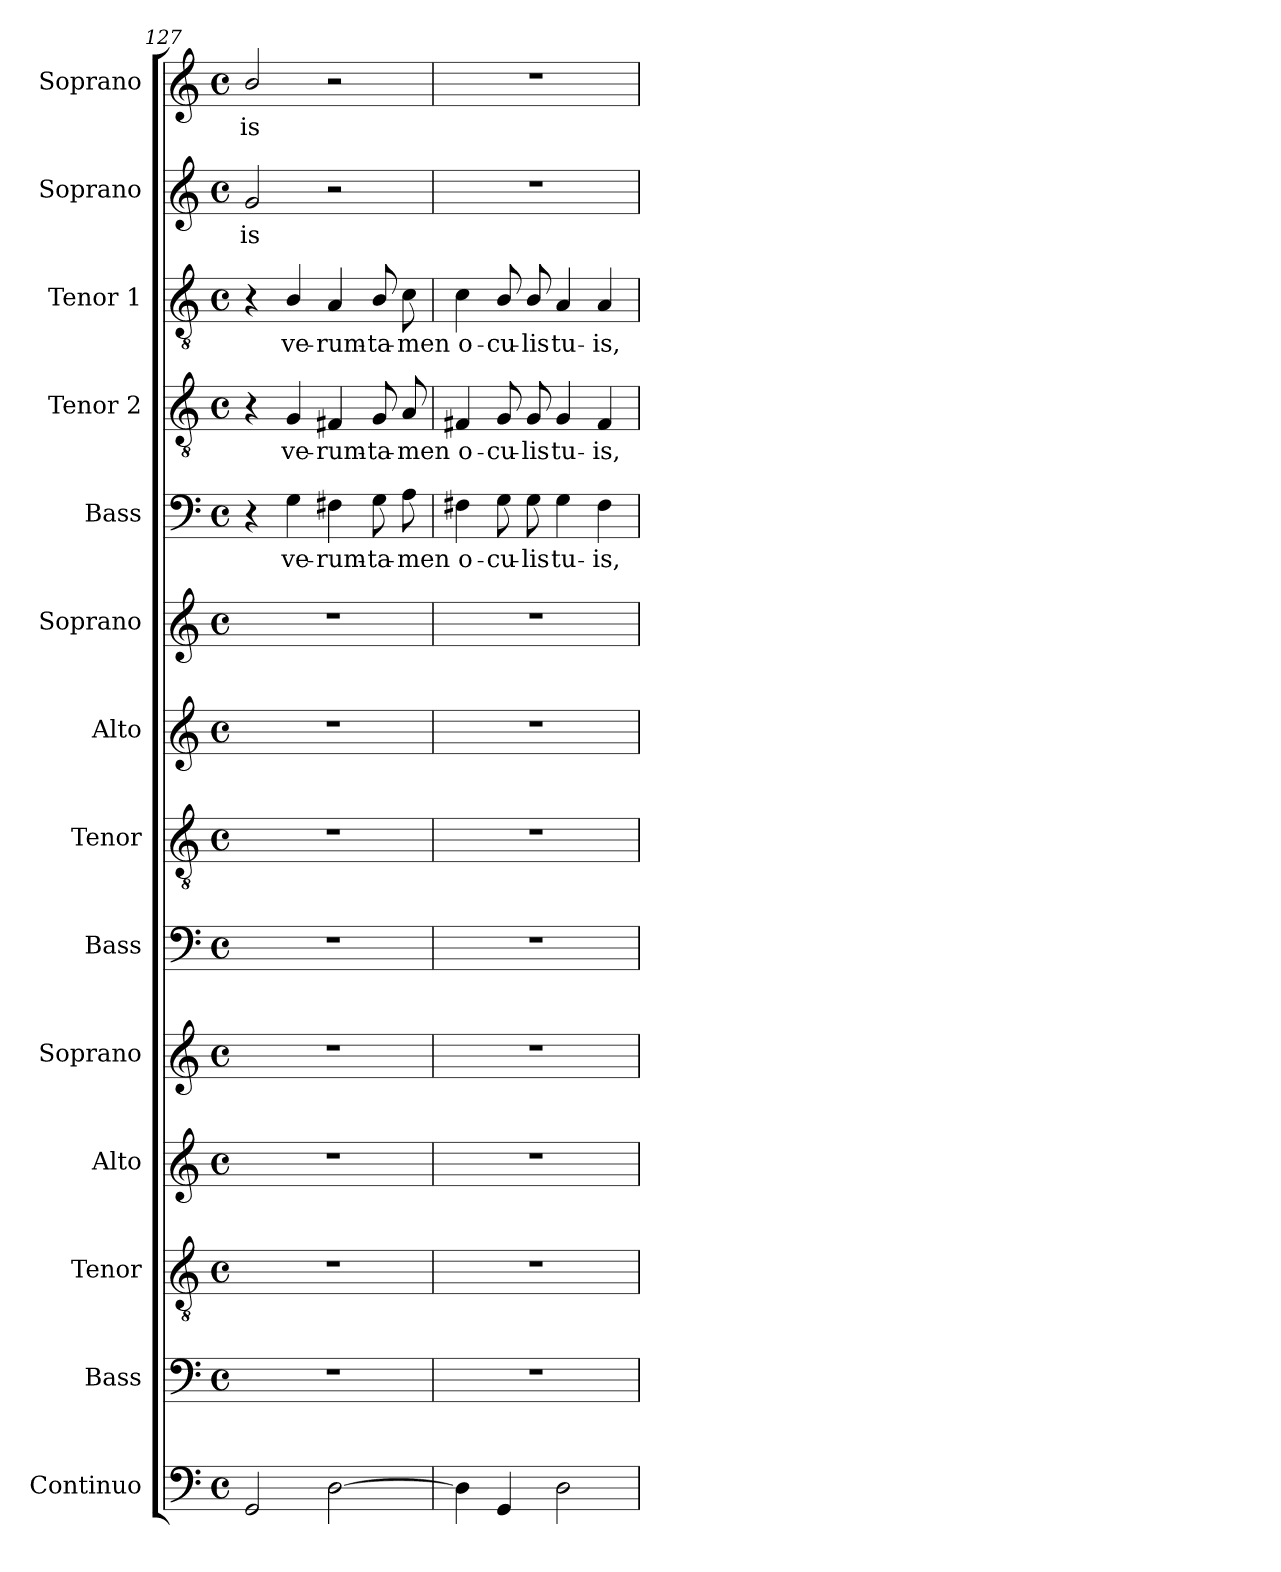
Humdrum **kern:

**kern	**kern	**kern	**kern	**kern	**kern	**kern	**kern	**kern	**kern	**text	**kern	**text	**kern	**text	**kern	**text	**kern	**text
*part14	*part13	*part12	*part11	*part10	*part9	*part8	*part7	*part6	*part5	*part5	*part4	*part4	*part3	*part3	*part2	*part2	*part1	*part1
*staff14	*staff13	*staff12	*staff11	*staff10	*staff9	*staff8	*staff7	*staff6	*staff5	*staff5	*staff4	*staff4	*staff3	*staff3	*staff2	*staff2	*staff1	*staff1
*I"Continuo	*I"Bass	*I"Tenor	*I"Alto	*I"Soprano	*I"Bass	*I"Tenor	*I"Alto	*I"Soprano	*I"Bass	*	*I"Tenor 2	*	*I"Tenor 1	*	*I"Soprano	*	*I"Soprano	*
*I'Cont.	*I'B.	*I'T.	*I'A.	*I'S.	*I'B.	*I'T.	*I'A.	*I'S.	*I'B.	*	*I'T2.	*	*I'T1.	*	*I'S.	*	*I'S.	*
*clefF4	*clefF4	*clefGv2	*clefG2	*clefG2	*clefF4	*clefGv2	*clefG2	*clefG2	*clefF4	*	*clefGv2	*	*clefGv2	*	*clefG2	*	*clefG2	*
*	*	*ITrd7c12	*	*	*	*ITrd7c12	*	*	*	*	*ITrd7c12	*	*ITrd7c12	*	*	*	*	*
*k[]	*k[]	*k[]	*k[]	*k[]	*k[]	*k[]	*k[]	*k[]	*k[]	*	*k[]	*	*k[]	*	*k[]	*	*k[]	*
*C:	*C:	*C:	*C:	*C:	*C:	*C:	*C:	*C:	*C:	*	*C:	*	*C:	*	*C:	*	*C:	*
*M4/4	*M4/4	*M4/4	*M4/4	*M4/4	*M4/4	*M4/4	*M4/4	*M4/4	*M4/4	*	*M4/4	*	*M4/4	*	*M4/4	*	*M4/4	*
*met(c)	*met(c)	*met(c)	*met(c)	*met(c)	*met(c)	*met(c)	*met(c)	*met(c)	*met(c)	*	*met(c)	*	*met(c)	*	*met(c)	*	*met(c)	*
=127	=127	=127	=127	=127	=127	=127	=127	=127	=127	=127	=127	=127	=127	=127	=127	=127	=127	=127
!	!	!	!	!	!	!	!	!	!	!	!	!	!	!	!	!LO:LY:b:color=#000000	!	!
!	!	!	!	!	!	!	!	!	!	!	!	!	!	!	!	!	!	!LO:LY:b:color=#000000
2GGi/	1r	1r	1r	1r	1r	1r	1r	1r	4r	.	4r	.	4r	.	2gi/	-is	2bi/	-is
!	!	!	!	!	!	!	!	!	!	!LO:LY:b:color=#000000	!	!	!	!	!	!	!	!
!	!	!	!	!	!	!	!	!	!	!	!	!LO:LY:b:color=#000000	!	!	!	!	!	!
!	!	!	!	!	!	!	!	!	!	!	!	!	!	!LO:LY:b:color=#000000	!	!	!	!
.	.	.	.	.	.	.	.	.	4Gi\	ve-	4GGi/	ve-	4BBi/	ve-	.	.	.	.
!	!	!	!	!	!	!	!	!	!	!LO:LY:b:color=#000000	!	!	!	!	!	!	!	!
!	!	!	!	!	!	!	!	!	!	!	!	!LO:LY:b:color=#000000	!	!	!	!	!	!
!	!	!	!	!	!	!	!	!	!	!	!	!	!	!LO:LY:b:color=#000000	!	!	!	!
[2Di\	.	.	.	.	.	.	.	.	4F#Xi\	-rum-	4FF#Xi/	-rum-	4AAi/	-rum-	2r	.	2r	.
!	!	!	!	!	!	!	!	!	!	!LO:LY:b:color=#000000	!	!	!	!	!	!	!	!
!	!	!	!	!	!	!	!	!	!	!	!	!LO:LY:b:color=#000000	!	!	!	!	!	!
!	!	!	!	!	!	!	!	!	!	!	!	!	!	!LO:LY:b:color=#000000	!	!	!	!
.	.	.	.	.	.	.	.	.	8Gi\	-ta-	8GGi/	-ta-	8BBi/	-ta-	.	.	.	.
!	!	!	!	!	!	!	!	!	!	!LO:LY:b:color=#000000	!	!	!	!	!	!	!	!
!	!	!	!	!	!	!	!	!	!	!	!	!LO:LY:b:color=#000000	!	!	!	!	!	!
!	!	!	!	!	!	!	!	!	!	!	!	!	!	!LO:LY:b:color=#000000	!	!	!	!
.	.	.	.	.	.	.	.	.	8Ai\	-men	8AAi/	-men	8Ci\	-men	.	.	.	.
=128	=128	=128	=128	=128	=128	=128	=128	=128	=128	=128	=128	=128	=128	=128	=128	=128	=128	=128
!	!	!	!	!	!	!	!	!	!	!LO:LY:b:color=#000000	!	!	!	!	!	!	!	!
!	!	!	!	!	!	!	!	!	!	!	!	!LO:LY:b:color=#000000	!	!	!	!	!	!
!	!	!	!	!	!	!	!	!	!	!	!	!	!	!LO:LY:b:color=#000000	!	!	!	!
4Di\]	1r	1r	1r	1r	1r	1r	1r	1r	4F#Xi\	o-	4FF#Xi/	o-	4Ci\	o-	1r	.	1r	.
!	!	!	!	!	!	!	!	!	!	!LO:LY:b:color=#000000	!	!	!	!	!	!	!	!
!	!	!	!	!	!	!	!	!	!	!	!	!LO:LY:b:color=#000000	!	!	!	!	!	!
!	!	!	!	!	!	!	!	!	!	!	!	!	!	!LO:LY:b:color=#000000	!	!	!	!
4GGi/	.	.	.	.	.	.	.	.	8Gi\	-cu-	8GGi/	-cu-	8BBi/	-cu-	.	.	.	.
!	!	!	!	!	!	!	!	!	!	!LO:LY:b:color=#000000	!	!	!	!	!	!	!	!
!	!	!	!	!	!	!	!	!	!	!	!	!LO:LY:b:color=#000000	!	!	!	!	!	!
!	!	!	!	!	!	!	!	!	!	!	!	!	!	!LO:LY:b:color=#000000	!	!	!	!
.	.	.	.	.	.	.	.	.	8Gi\	-lis	8GGi/	-lis	8BBi/	-lis	.	.	.	.
!	!	!	!	!	!	!	!	!	!	!LO:LY:b:color=#000000	!	!	!	!	!	!	!	!
!	!	!	!	!	!	!	!	!	!	!	!	!LO:LY:b:color=#000000	!	!	!	!	!	!
!	!	!	!	!	!	!	!	!	!	!	!	!	!	!LO:LY:b:color=#000000	!	!	!	!
2Di\	.	.	.	.	.	.	.	.	4Gi\	tu-	4GGi/	tu-	4AAi/	tu-	.	.	.	.
!	!	!	!	!	!	!	!	!	!	!LO:LY:b:color=#000000	!	!	!	!	!	!	!	!
!	!	!	!	!	!	!	!	!	!	!	!	!LO:LY:b:color=#000000	!	!	!	!	!	!
!	!	!	!	!	!	!	!	!	!	!	!	!	!	!LO:LY:b:color=#000000	!	!	!	!
.	.	.	.	.	.	.	.	.	4F#i\	-is,	4FF#i/	-is,	4AAi/	-is,	.	.	.	.
=	=	=	=	=	=	=	=	=	=	=	=	=	=	=	=	=	=	=
*-	*-	*-	*-	*-	*-	*-	*-	*-	*-	*-	*-	*-	*-	*-	*-	*-	*-	*-
